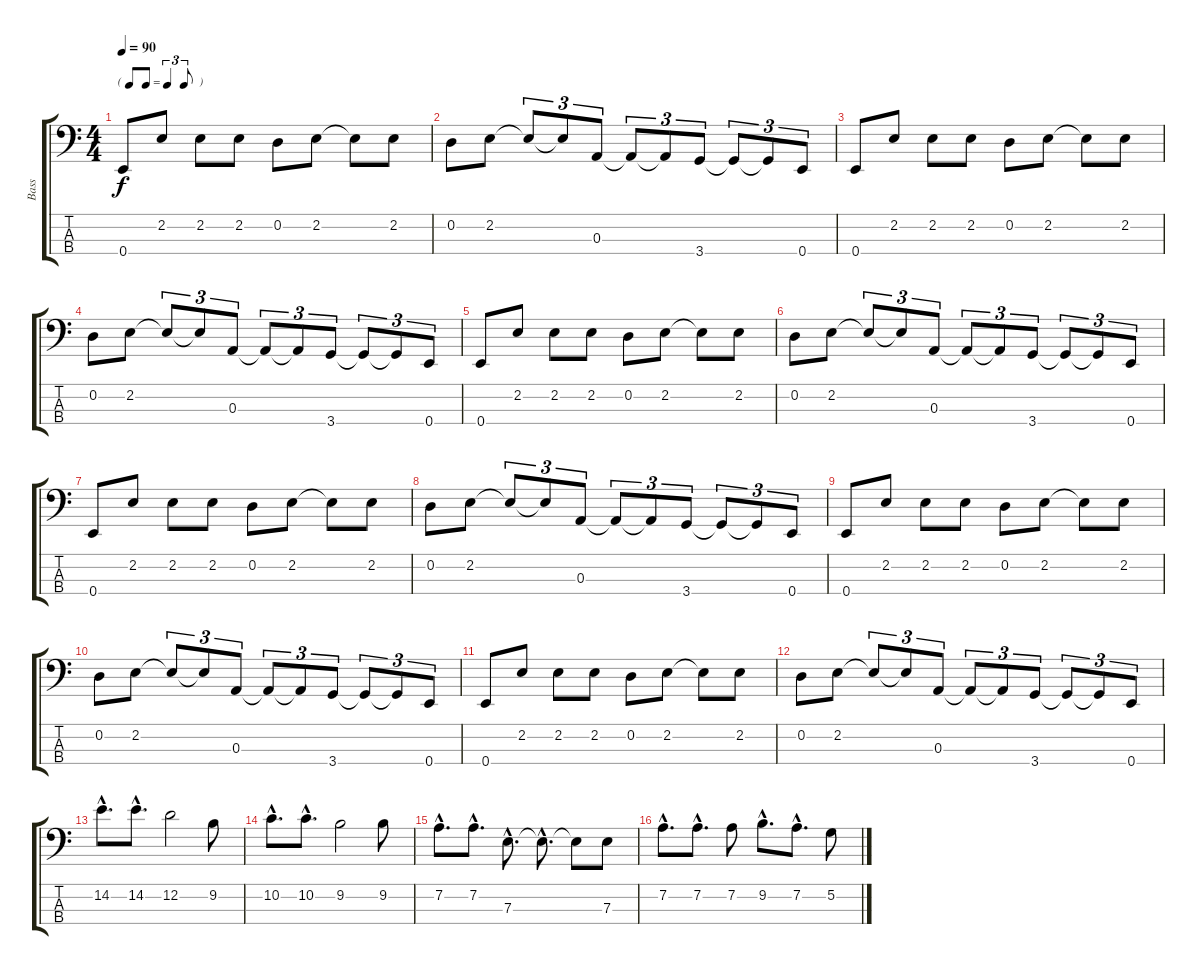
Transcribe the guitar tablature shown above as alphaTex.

\track ("Bass" "Bass") {instrument electricbassfinger}
\staff {score tabs}
\tuning (G2 D2 A1 E1) {hide}
\ts (4 4)
\tf triplet8th
\tempo 90
\clef f4
\ks c
0.4.8{dy f instrument electricbassfinger} 2.2.8 2.2.8 2.2.8 0.2.8 2.2.8 2.2{t}.8 2.2.8 |
0.2.8 2.2.8 2.2{t}.8{tu (3 2)} 2.2{t}.8{tu (3 2)} 0.3.8{tu (3 2)} 0.3{t}.8{tu (3 2)} 0.3{t}.8{tu (3 2)} 3.4.8{tu (3 2)} 3.4{t}.8{tu (3 2)} 3.4{t}.8{tu (3 2)} 0.4.8{tu (3 2)} |
0.4.8 2.2.8 2.2.8 2.2.8 0.2.8 2.2.8 2.2{t}.8 2.2.8 |
0.2.8 2.2.8 2.2{t}.8{tu (3 2)} 2.2{t}.8{tu (3 2)} 0.3.8{tu (3 2)} 0.3{t}.8{tu (3 2)} 0.3{t}.8{tu (3 2)} 3.4.8{tu (3 2)} 3.4{t}.8{tu (3 2)} 3.4{t}.8{tu (3 2)} 0.4.8{tu (3 2)} |
0.4.8 2.2.8 2.2.8 2.2.8 0.2.8 2.2.8 2.2{t}.8 2.2.8 |
0.2.8 2.2.8 2.2{t}.8{tu (3 2)} 2.2{t}.8{tu (3 2)} 0.3.8{tu (3 2)} 0.3{t}.8{tu (3 2)} 0.3{t}.8{tu (3 2)} 3.4.8{tu (3 2)} 3.4{t}.8{tu (3 2)} 3.4{t}.8{tu (3 2)} 0.4.8{tu (3 2)} |
0.4.8 2.2.8 2.2.8 2.2.8 0.2.8 2.2.8 2.2{t}.8 2.2.8 |
0.2.8 2.2.8 2.2{t}.8{tu (3 2)} 2.2{t}.8{tu (3 2)} 0.3.8{tu (3 2)} 0.3{t}.8{tu (3 2)} 0.3{t}.8{tu (3 2)} 3.4.8{tu (3 2)} 3.4{t}.8{tu (3 2)} 3.4{t}.8{tu (3 2)} 0.4.8{tu (3 2)} |
0.4.8 2.2.8 2.2.8 2.2.8 0.2.8 2.2.8 2.2{t}.8 2.2.8 |
0.2.8 2.2.8 2.2{t}.8{tu (3 2)} 2.2{t}.8{tu (3 2)} 0.3.8{tu (3 2)} 0.3{t}.8{tu (3 2)} 0.3{t}.8{tu (3 2)} 3.4.8{tu (3 2)} 3.4{t}.8{tu (3 2)} 3.4{t}.8{tu (3 2)} 0.4.8{tu (3 2)} |
0.4.8 2.2.8 2.2.8 2.2.8 0.2.8 2.2.8 2.2{t}.8 2.2.8 |
0.2.8 2.2.8 2.2{t}.8{tu (3 2)} 2.2{t}.8{tu (3 2)} 0.3.8{tu (3 2)} 0.3{t}.8{tu (3 2)} 0.3{t}.8{tu (3 2)} 3.4.8{tu (3 2)} 3.4{t}.8{tu (3 2)} 3.4{t}.8{tu (3 2)} 0.4.8{tu (3 2)} |
14.2{hac}.8{d} 14.2{hac}.8{d} 12.2.2 9.2.8 |
10.2{hac}.8{d} 10.2{hac}.8{d} 9.2.2 9.2.8 |
7.2{hac}.8{d} 7.2{hac}.8{d} 7.3{hac}.8{d} 7.3{hac t}.8{d} 7.3{t}.8 7.3.8 |
7.2{hac}.8{d} 7.2{hac}.8{d} 7.2.8 9.2{hac}.8{d} 7.2{hac}.8{d} 5.2.8
